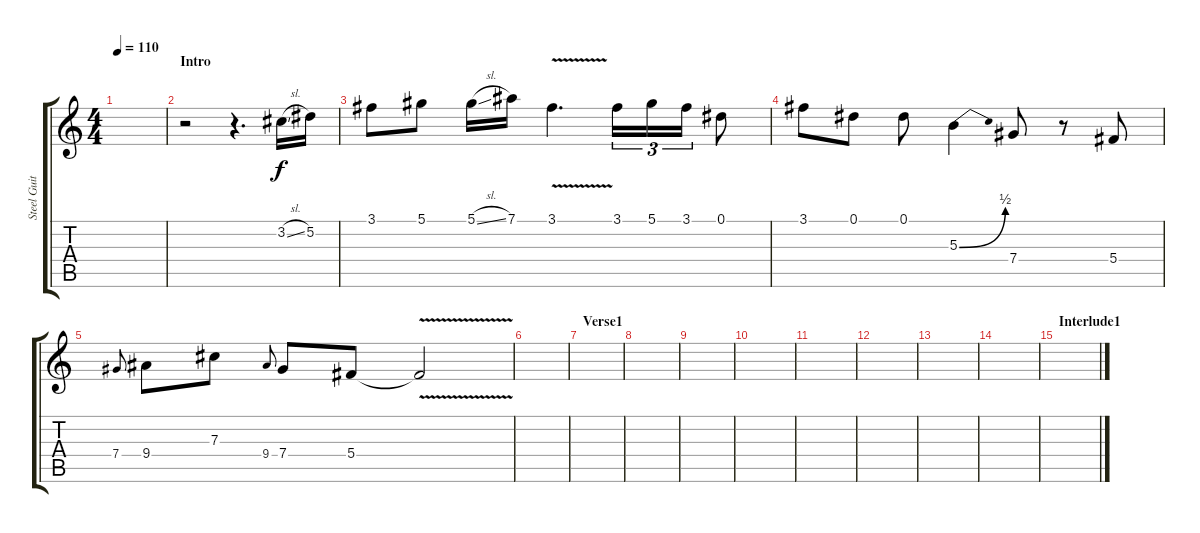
\track ("Steel Guitar" "Steel Guit") {instrument acousticguitarsteel}
\staff {score tabs}
\tuning (Eb4 Bb3 Gb3 Db3 Ab2 Eb2) {hide}
\ts (4 4)
\tempo 110
\clef g2
\ks c
|
\section ("" "Intro")
r.2 r.4{d} 3.2{sl}.16 5.2.16 |
3.1.8 5.1.8 5.1{sl}.16 7.1.16 3.1{v}.4{d} 3.1.16{tu (3 2)} 5.1.16{tu (3 2)} 3.1.16{tu (3 2)} 0.1.8 |
3.1.8 0.1.8 0.1.8 5.3{be (bend 0 0 60 2)}.4 7.4.8 r.8 5.4.8 |
7.4.8{gr onbeat} 9.4.8 7.3.8 9.4.8{gr onbeat} 7.4.8 5.4.8 5.4{v t}.2 |
|
\section ("" "Verse1")
|
|
|
|
|
|
|
|
\section ("" "Interlude1")
